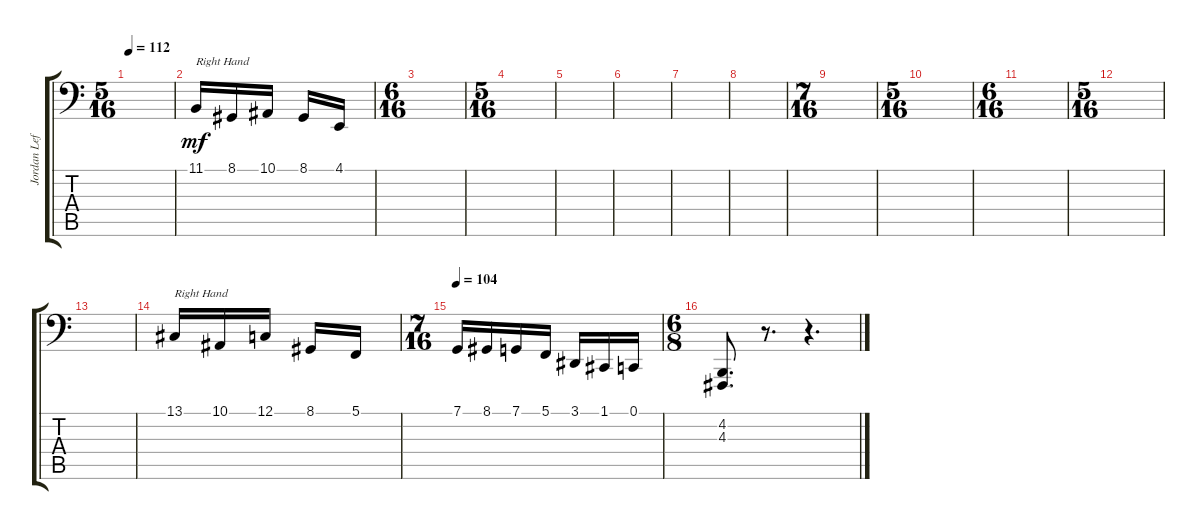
\track ("Jordan Left Hand Overdubs and Effects" "Jordan Lef") {instrument lead1square}
\staff {score tabs}
\tuning (C2 G1 D1 A0 E0 B-1) {hide}
\ts (5 16)
\tempo 112
\clef f4
\ks c
|
11.1.16{txt "Right Hand" dy mf} 8.1.16 10.1.16 8.1.16 4.1.16 |
\ts (6 16)
|
\ts (5 16)
|
|
|
|
|
\ts (7 16)
|
\ts (5 16)
|
\ts (6 16)
|
\ts (5 16)
|
|
13.1.16{txt "Right Hand"} 10.1.16 12.1.16 8.1.16 5.1.16 |
\ts (7 16)
\tempo 104
7.1.16 8.1.16 7.1.16 5.1.16 3.1.16 1.1.16 0.1.16 |
\ts (6 8)
(4.2 4.3).8{d} r.8{d} r.4{d}
